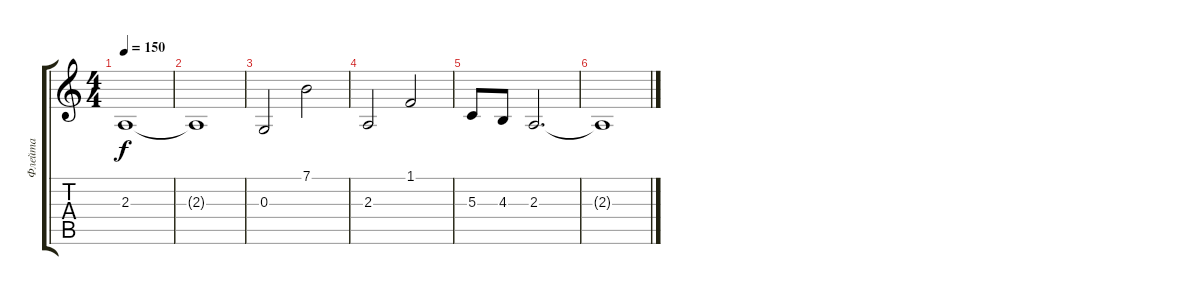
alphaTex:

\track ("Флейта" "Флейта") {instrument flute}
\staff {score tabs}
\tuning (E4 B3 G3 D3 A2 E2) {hide}
\ts (4 4)
\tempo 150
\clef g2
\ks c
2.3.1{dy f} |
2.3{t}.1 |
0.3.2 7.1.2 |
2.3.2 1.1.2 |
5.3.8 4.3.8 2.3.2{d} |
2.3{t}.1
